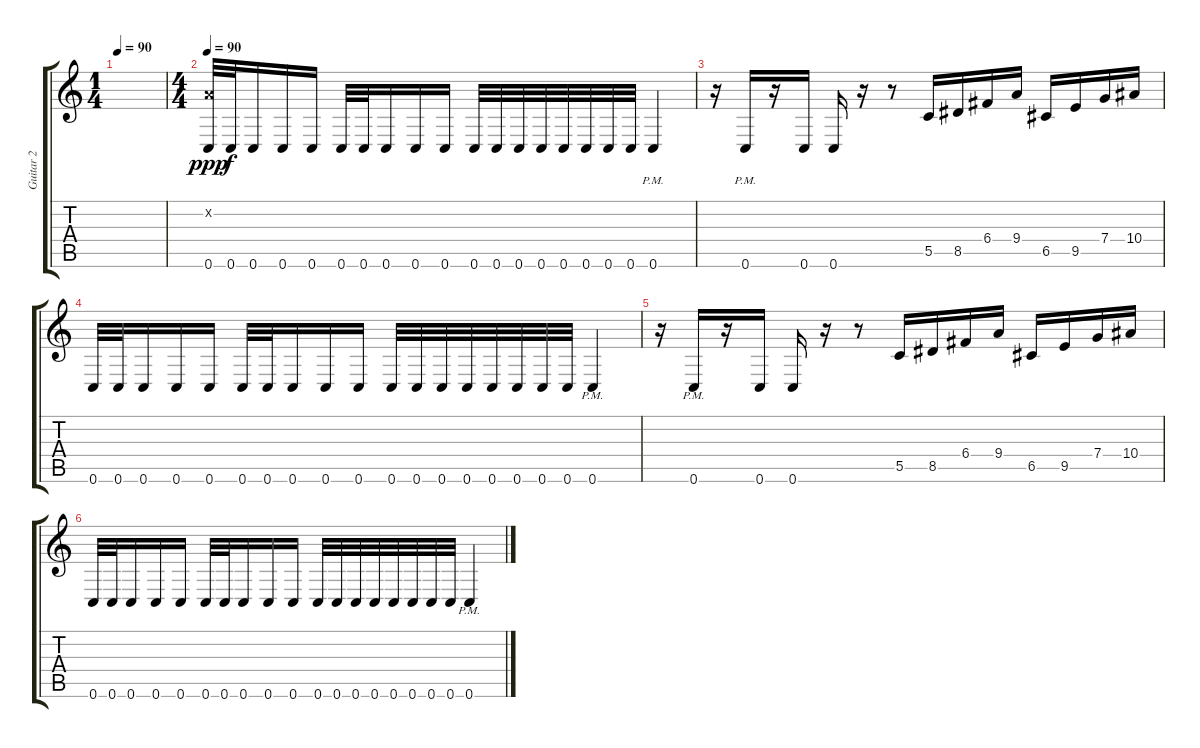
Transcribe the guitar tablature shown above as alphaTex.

\track ("Guitar 2" "Guitar 2") {instrument distortionguitar}
\staff {score tabs}
\tuning (D4 A3 F3 C3 G2 C2) {hide}
\ts (1 4)
\tempo 90
\clef g2
\ks c
|
\ts (4 4)
\tempo 90
(0.2{x} 0.6).32{dy ppp} 0.6.32{dy f} 0.6.16 0.6.16 0.6.16 0.6.32 0.6.32 0.6.16 0.6.16 0.6.16 0.6.32 0.6.32 0.6.32 0.6.32 0.6.32 0.6.32 0.6.32 0.6.32 0.6{pm}.4 |
r.16 0.6{pm}.16 r.16 0.6.16 0.6.16 r.16 r.8 5.5.16 8.5.16 6.4.16 9.4.16 6.5.16 9.5.16 7.4.16 10.4.16 |
0.6.32 0.6.32 0.6.16 0.6.16 0.6.16 0.6.32 0.6.32 0.6.16 0.6.16 0.6.16 0.6.32 0.6.32 0.6.32 0.6.32 0.6.32 0.6.32 0.6.32 0.6.32 0.6{pm}.4 |
r.16 0.6{pm}.16 r.16 0.6.16 0.6.16 r.16 r.8 5.5.16 8.5.16 6.4.16 9.4.16 6.5.16 9.5.16 7.4.16 10.4.16 |
0.6.32 0.6.32 0.6.16 0.6.16 0.6.16 0.6.32 0.6.32 0.6.16 0.6.16 0.6.16 0.6.32 0.6.32 0.6.32 0.6.32 0.6.32 0.6.32 0.6.32 0.6.32 0.6{pm}.4
